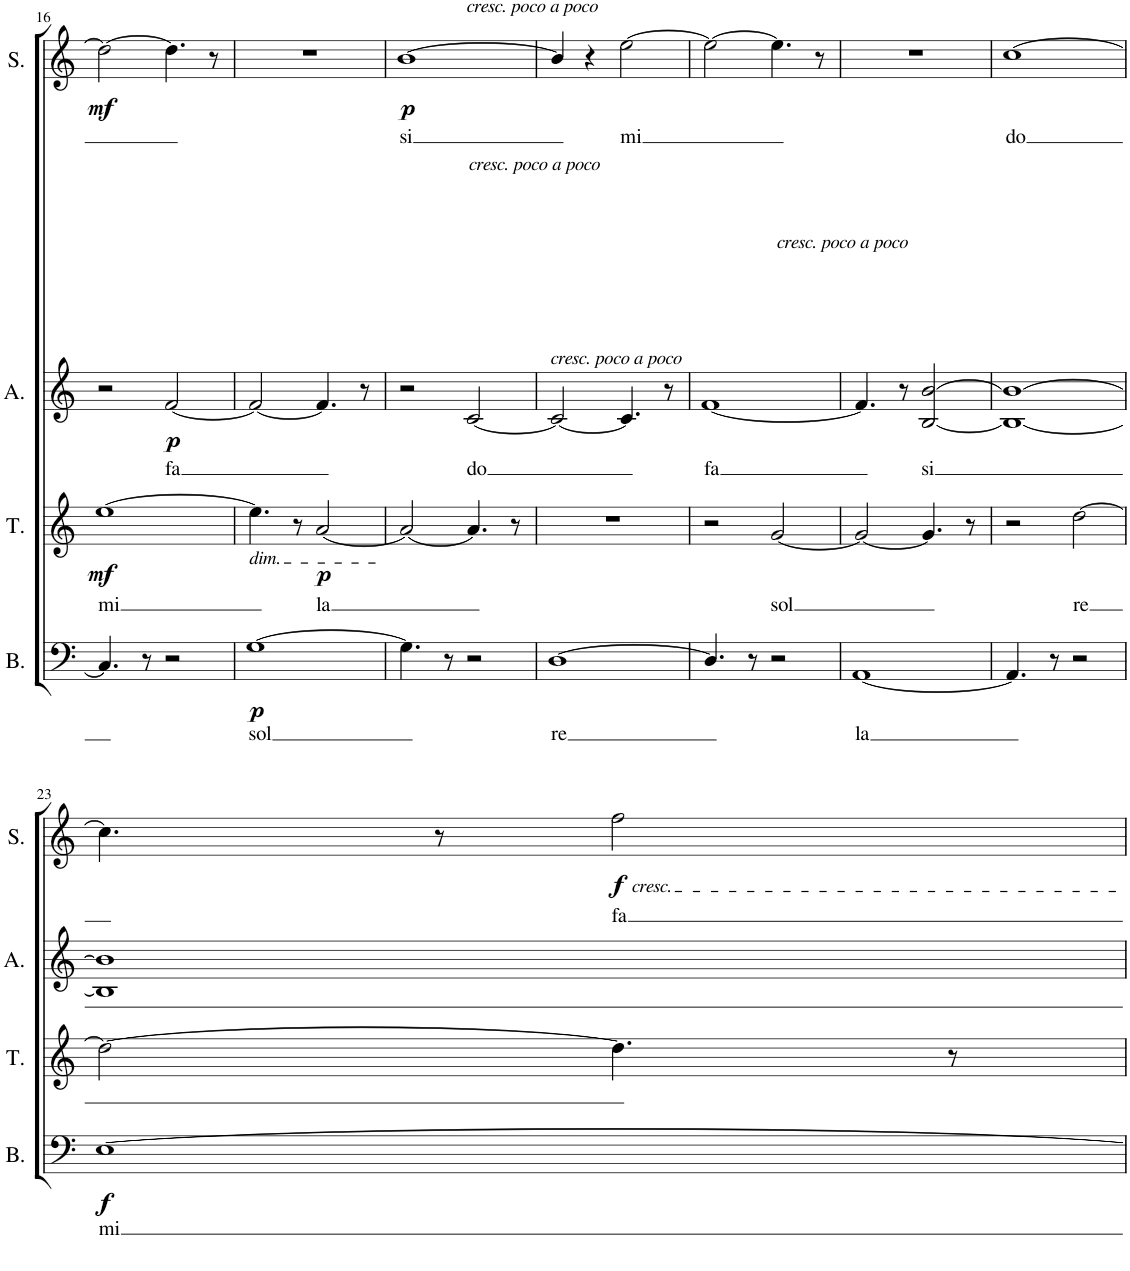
**kern	**text	**dynam	**kern	**text	**dynam	**kern	**text	**dynam	**kern	**text	**dynam
*part4	*part4	*part4	*part3	*part3	*part3	*part2	*part2	*part2	*part1	*part1	*part1
*staff4	*staff4	*staff4	*staff3	*staff3	*staff3	*staff2	*staff2	*staff2	*staff1	*staff1	*staff1
*I"Bass	*	*	*I"Tenor	*	*	*I"Contralto	*	*	*I"Soprano	*	*
*I'B.	*	*	*I'T.	*	*	*	*	*	*I'S.	*	*
!!LO:PB:g=z
*clefF4	*	*	*clefG2	*	*	*clefG2	*	*	*clefG2	*	*
*k[]	*	*	*k[]	*	*	*k[]	*	*	*k[]	*	*
*M4/4	*	*	*M4/4	*	*	*M4/4	*	*	*M4/4	*	*
=16	=16	=16	=16	=16	=16	=16	=16	=16	=16	=16	=16
!	!	!	!	!LO:LY:b	!LO:DY:b	!	!	!	!	!	!LO:DY:b
4.C/]	.	.	[1ee	mi	mf	2r	.	.	2dd\_	.	mf
8r	.	.	.	.	.	.	.	.	.	.	.
!	!	!	!	!	!	!	!LO:LY:b	!LO:DY:b	!	!	!
2r	.	.	.	.	.	[2f/	fa	p	4.dd\]	.	.
.	.	.	.	.	.	.	.	.	8r	.	.
=17	=17	=17	=17	=17	=17	=17	=17	=17	=17	=17	=17
!	!	!	!LO:TX:b:i:t=dim.	!	!	!	!	!	!	!	!
!	!LO:LY:b	!LO:DY:b	!	!	!	!	!	!	!	!	!
[1G	sol	p	4.ee\]	.	.	2f/_	.	.	1r	.	.
.	.	.	8r	.	.	.	.	.	.	.	.
!	!	!	!	!LO:LY:b	!LO:DY:b	!	!	!	!	!	!
.	.	.	[2a/	la	p	4.f/]	.	.	.	.	.
.	.	.	.	.	.	8r	.	.	.	.	.
=18	=18	=18	=18	=18	=18	=18	=18	=18	=18	=18	=18
!	!	!	!	!	!	!	!	!	!LO:TX:b:i:t=cresc. poco a poco	!	!
!	!	!	!	!	!	!	!	!	!	!LO:LY:b	!LO:DY:b
*	*	*	*	*	*	*	*	*	*^	*	*
4.G\]	.	.	2a/_	.	.	2r	.	.	[1b	2ryy	si	p
8r	.	.	.	.	.	.	.	.	.	.	.	.
!	!	!	!	!	!	!	!	!	!	!LO:TX:a:i:t=cresc. poco a poco	!	!
!	!	!	!	!	!	!	!LO:LY:b	!	!	!	!	!
2r	.	.	4.a/]	.	.	[2c/	do	.	.	2ryy	.	.
.	.	.	8r	.	.	.	.	.	.	.	.	.
=19	=19	=19	=19	=19	=19	=19	=19	=19	=19	=19	=19	=19
!	!	!	!	!	!	!	!	!	!LO:TX:b:i:t=cresc. poco a poco	!	!	!
!	!LO:LY:b	!	!	!	!	!	!	!	!	!	!	!
*	*	*	*	*	*	*	*	*	*v	*v	*	*
[1D	re	.	1r	.	.	2c/_	.	.	4b/]	.	.
.	.	.	.	.	.	.	.	.	4r	.	.
!	!	!	!	!	!	!	!	!	!	!LO:LY:b	!
.	.	.	.	.	.	4.c/]	.	.	[2ee\	mi	.
.	.	.	.	.	.	8r	.	.	.	.	.
=20	=20	=20	=20	=20	=20	=20	=20	=20	=20	=20	=20
!	!	!	!	!	!	!	!LO:LY:b	!	!	!	!
4.D/]	.	.	2r	.	.	[1f	fa	.	2ee\_	.	.
8r	.	.	.	.	.	.	.	.	.	.	.
!	!	!	!	!	!	!	!	!	!LO:TX:b:i:t=cresc. poco a poco	!	!
!	!	!	!	!LO:LY:b	!	!	!	!	!	!	!
2r	.	.	[2g/	sol	.	.	.	.	4.ee\]	.	.
.	.	.	.	.	.	.	.	.	8r	.	.
=21	=21	=21	=21	=21	=21	=21	=21	=21	=21	=21	=21
!	!LO:LY:b	!	!	!	!	!	!	!	!	!	!
[1AA	la	.	2g/_	.	.	4.f/]	.	.	1r	.	.
.	.	.	.	.	.	8r	.	.	.	.	.
!	!	!	!	!	!	!	!LO:LY:b	!	!	!	!
.	.	.	4.g/]	.	.	[2B/ [2b/	si	.	.	.	.
.	.	.	8r	.	.	.	.	.	.	.	.
=22	=22	=22	=22	=22	=22	=22	=22	=22	=22	=22	=22
!	!	!	!	!	!	!	!	!	!	!LO:LY:b	!
4.AA/]	.	.	2r	.	.	1B_ 1b_	.	.	[1cc	do	.
8r	.	.	.	.	.	.	.	.	.	.	.
!	!	!	!	!LO:LY:b	!	!	!	!	!	!	!
2r	.	.	[2dd\	re	.	.	.	.	.	.	.
!!LO:LB:g=z
=23	=23	=23	=23	=23	=23	=23	=23	=23	=23	=23	=23
!	!LO:LY:b	!LO:DY:b	!	!	!	!	!	!	!	!	!
[1E	mi	f	2dd\_	.	.	1B] 1b]	.	.	4.cc\]	.	.
.	.	.	.	.	.	.	.	.	8r	.	.
!	!	!	!	!	!	!	!	!	!LO:TX:b:i:t=cresc.	!	!
!	!	!	!	!	!	!	!	!	!	!LO:LY:b	!LO:DY:b
.	.	.	4.dd\]	.	.	.	.	.	2ff\	fa	f
.	.	.	8r	.	.	.	.	.	.	.	.
=	=	=	=	=	=	=	=	=	=	=	=
*-	*-	*-	*-	*-	*-	*-	*-	*-	*-	*-	*-
